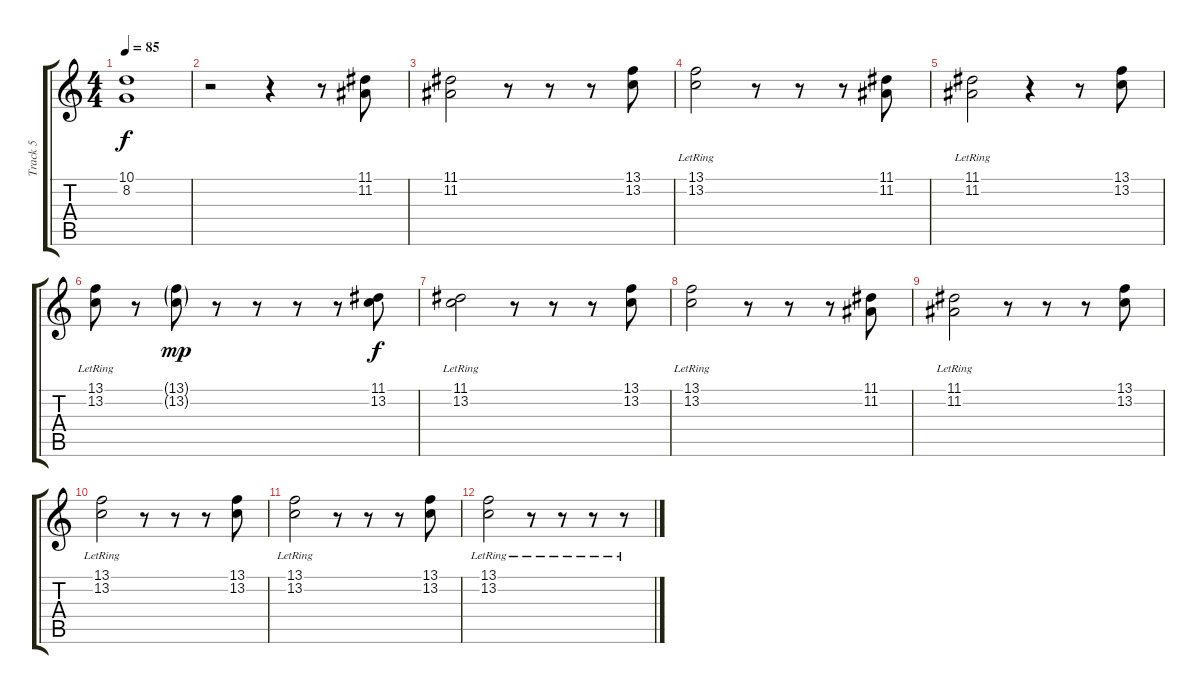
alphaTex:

\track ("Track 5" "Track 5") {instrument fx3crystal}
\staff {score tabs}
\tuning (E4 B3 G3 D3 A2 E2) {hide}
\ts (4 4)
\tempo 85
\clef g2
\ks c
(10.1{t} 8.2{t}).1{dy f} |
r.2 r.4 r.8 (11.1 11.2).8 |
(11.1 11.2).2 r.8 r.8 r.8 (13.1 13.2).8 |
(13.1{lr} 13.2).2 r.8 r.8 r.8 (11.1 11.2).8 |
(11.1{lr} 11.2).2 r.4 r.8 (13.1 13.2).8 |
(13.1{lr} 13.2).8 r.8 (13.1{g} 13.2{g}).8{dy mp} r.8 r.8 r.8 r.8 (11.1 13.2).8{dy f} |
(11.1{lr} 13.2).2 r.8 r.8 r.8 (13.1 13.2).8 |
(13.1{lr} 13.2).2 r.8 r.8 r.8 (11.1 11.2).8 |
(11.1{lr} 11.2).2 r.8 r.8 r.8 (13.1 13.2).8 |
(13.1{lr} 13.2).2 r.8 r.8 r.8 (13.1 13.2).8 |
(13.1{lr} 13.2).2 r.8 r.8 r.8 (13.1 13.2).8 |
(13.1{lr} 13.2).2 r.8 r.8 r.8 r.8
